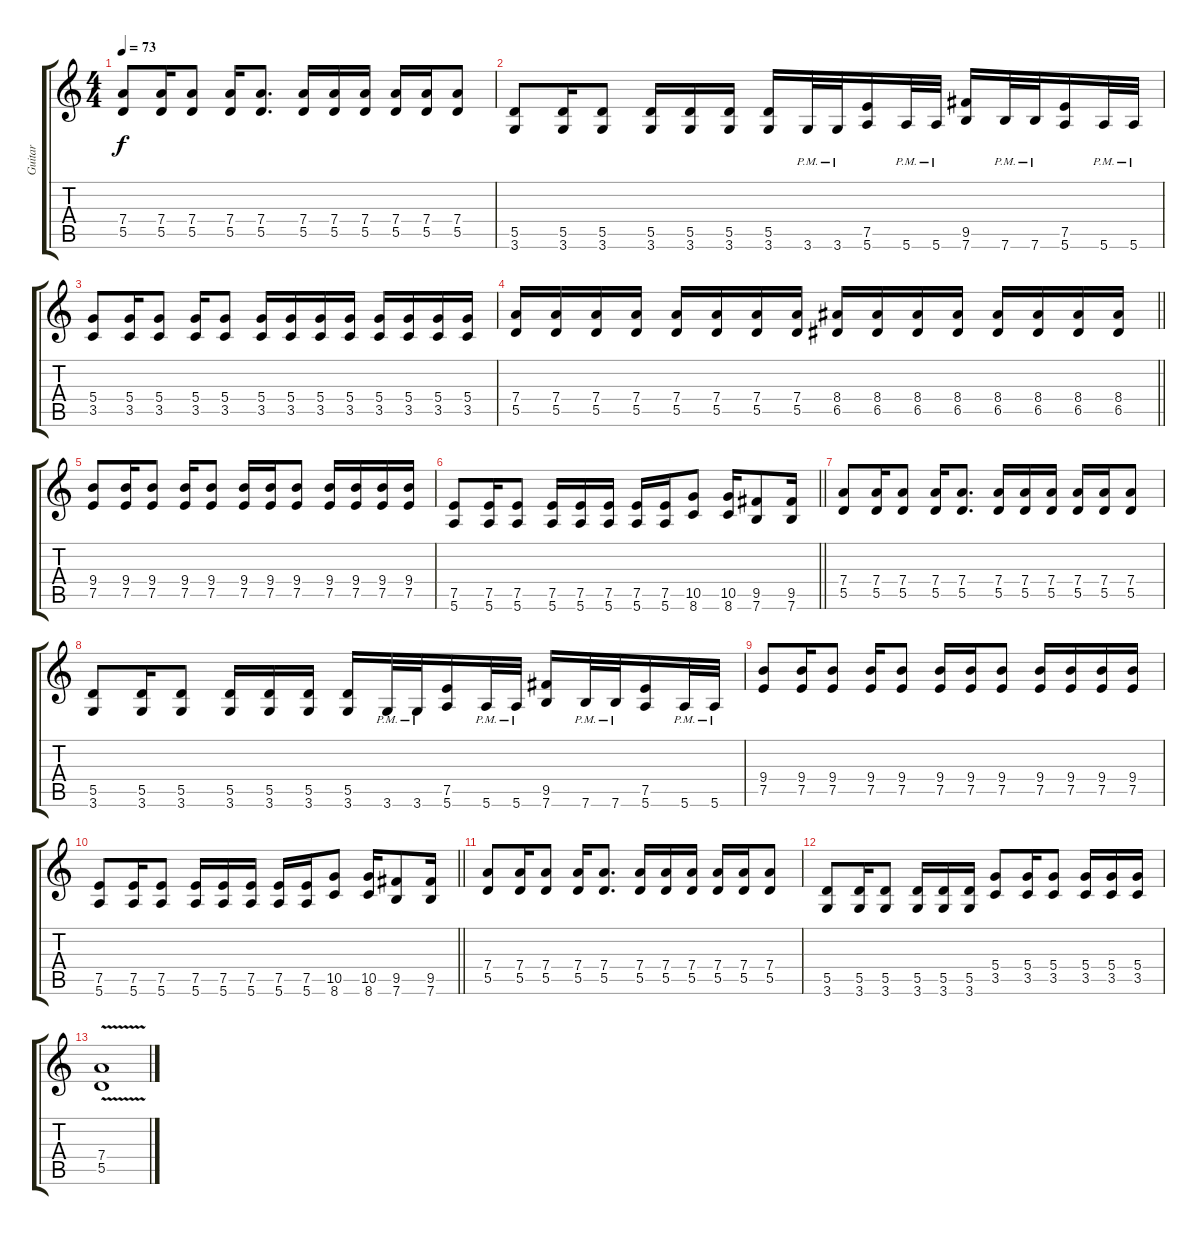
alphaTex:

\track ("Guitar" "Guitar") {instrument overdrivenguitar}
\staff {score tabs}
\tuning (E4 B3 G3 D3 A2 E2) {hide}
\ts (4 4)
\tempo 73
\clef g2
\ks c
(7.4 5.5).8{dy f} (7.4 5.5).16 (7.4 5.5).8 (7.4 5.5).16 (7.4 5.5).8{d} (7.4 5.5).16 (7.4 5.5).16 (7.4 5.5).16 (7.4 5.5).16 (7.4 5.5).16 (7.4 5.5).8 |
(5.5 3.6).8 (5.5 3.6).16 (5.5 3.6).8 (5.5 3.6).16 (5.5 3.6).16 (5.5 3.6).16 (5.5 3.6).16 3.6{pm}.32 3.6{pm}.32 (7.5 5.6).16 5.6{pm}.32 5.6{pm}.32 (9.5 7.6).16 7.6{pm}.32 7.6{pm}.32 (7.5 5.6).16 5.6{pm}.32 5.6{pm}.32 |
(5.4 3.5).8 (5.4 3.5).16 (5.4 3.5).8 (5.4 3.5).16 (5.4 3.5).8 (5.4 3.5).16 (5.4 3.5).16 (5.4 3.5).16 (5.4 3.5).16 (5.4 3.5).16 (5.4 3.5).16 (5.4 3.5).16 (5.4 3.5).16 |
\barLineRight lightlight
(7.4 5.5).16 (7.4 5.5).16 (7.4 5.5).16 (7.4 5.5).16 (7.4 5.5).16 (7.4 5.5).16 (7.4 5.5).16 (7.4 5.5).16 (8.4 6.5).16 (8.4 6.5).16 (8.4 6.5).16 (8.4 6.5).16 (8.4 6.5).16 (8.4 6.5).16 (8.4 6.5).16 (8.4 6.5).16 |
(9.4 7.5).8 (9.4 7.5).16 (9.4 7.5).8 (9.4 7.5).16 (9.4 7.5).8 (9.4 7.5).16 (9.4 7.5).16 (9.4 7.5).8 (9.4 7.5).16 (9.4 7.5).16 (9.4 7.5).16 (9.4 7.5).16 |
\barLineRight lightlight
(7.5 5.6).8 (7.5 5.6).16 (7.5 5.6).8 (7.5 5.6).16 (7.5 5.6).16 (7.5 5.6).16 (7.5 5.6).16 (7.5 5.6).16 (10.5 8.6).8 (10.5 8.6).16 (9.5 7.6).8 (9.5 7.6).16 |
(7.4 5.5).8 (7.4 5.5).16 (7.4 5.5).8 (7.4 5.5).16 (7.4 5.5).8{d} (7.4 5.5).16 (7.4 5.5).16 (7.4 5.5).16 (7.4 5.5).16 (7.4 5.5).16 (7.4 5.5).8 |
(5.5 3.6).8 (5.5 3.6).16 (5.5 3.6).8 (5.5 3.6).16 (5.5 3.6).16 (5.5 3.6).16 (5.5 3.6).16 3.6{pm}.32 3.6{pm}.32 (7.5 5.6).16 5.6{pm}.32 5.6{pm}.32 (9.5 7.6).16 7.6{pm}.32 7.6{pm}.32 (7.5 5.6).16 5.6{pm}.32 5.6{pm}.32 |
(9.4 7.5).8 (9.4 7.5).16 (9.4 7.5).8 (9.4 7.5).16 (9.4 7.5).8 (9.4 7.5).16 (9.4 7.5).16 (9.4 7.5).8 (9.4 7.5).16 (9.4 7.5).16 (9.4 7.5).16 (9.4 7.5).16 |
\barLineRight lightlight
(7.5 5.6).8 (7.5 5.6).16 (7.5 5.6).8 (7.5 5.6).16 (7.5 5.6).16 (7.5 5.6).16 (7.5 5.6).16 (7.5 5.6).16 (10.5 8.6).8 (10.5 8.6).16 (9.5 7.6).8 (9.5 7.6).16 |
(7.4 5.5).8 (7.4 5.5).16 (7.4 5.5).8 (7.4 5.5).16 (7.4 5.5).8{d} (7.4 5.5).16 (7.4 5.5).16 (7.4 5.5).16 (7.4 5.5).16 (7.4 5.5).16 (7.4 5.5).8 |
(5.5 3.6).8 (5.5 3.6).16 (5.5 3.6).8 (5.5 3.6).16 (5.5 3.6).16 (5.5 3.6).16 (5.4 3.5).8 (5.4 3.5).16 (5.4 3.5).8 (5.4 3.5).16 (5.4 3.5).16 (5.4 3.5).16 |
(7.4{v} 5.5).1
